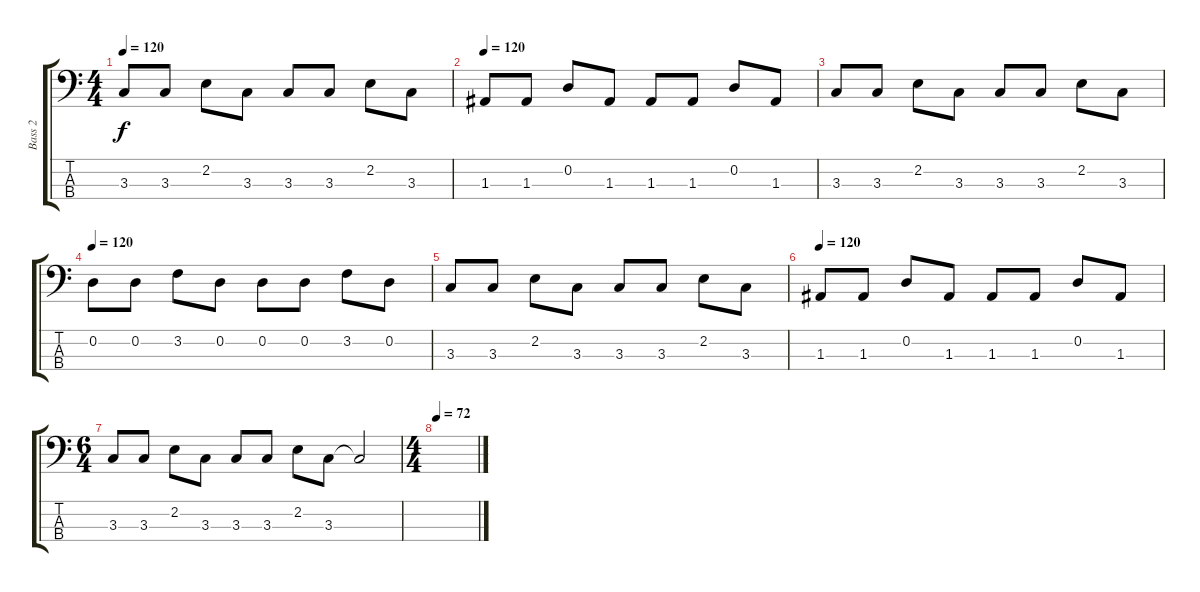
\track ("Bass 2" "Bass 2") {instrument electricbassfinger}
\staff {score tabs}
\tuning (G2 D2 A1 E1) {hide}
\ts (4 4)
\tempo 120
\clef f4
\ks c
3.3.8{dy f} 3.3.8 2.2.8 3.3.8 3.3.8 3.3.8 2.2.8 3.3.8 |
\tempo 120
1.3.8 1.3.8 0.2.8 1.3.8 1.3.8 1.3.8 0.2.8 1.3.8 |
3.3.8 3.3.8 2.2.8 3.3.8 3.3.8 3.3.8 2.2.8 3.3.8 |
\tempo 72
\tempo 120
0.2.8 0.2.8 3.2.8 0.2.8 0.2.8 0.2.8 3.2.8 0.2.8 |
3.3.8 3.3.8 2.2.8 3.3.8 3.3.8 3.3.8 2.2.8 3.3.8 |
\tempo 120
1.3.8 1.3.8 0.2.8 1.3.8 1.3.8 1.3.8 0.2.8 1.3.8 |
\ts (6 4)
3.3.8 3.3.8 2.2.8 3.3.8 3.3.8 3.3.8 2.2.8 3.3.8 3.3{t}.2 |
\ts (4 4)
\tempo 72
